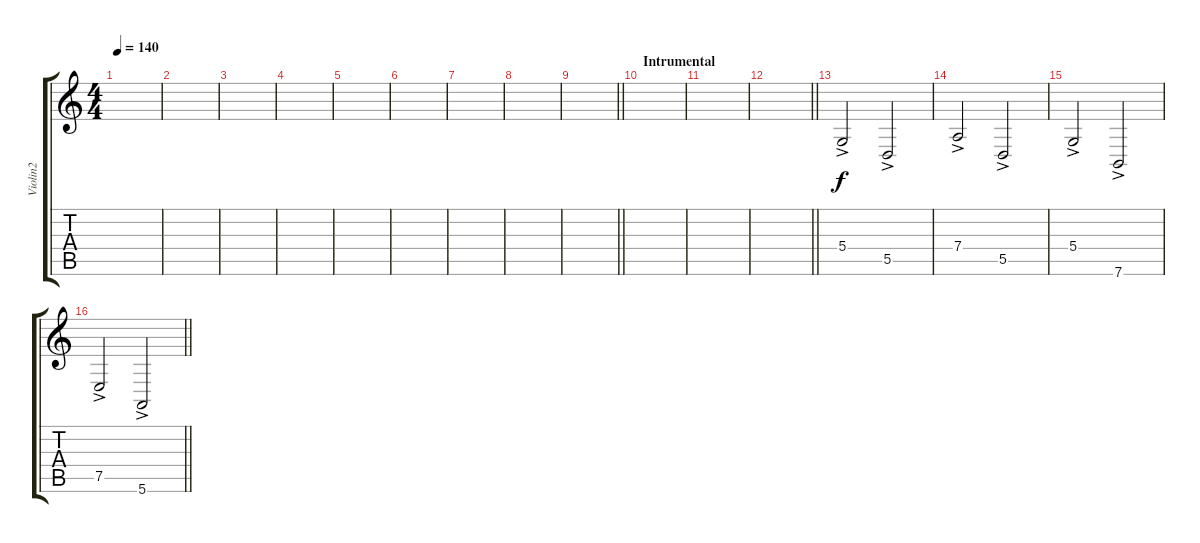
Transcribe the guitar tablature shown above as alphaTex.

\track ("Violin2" "Violin2") {instrument cello}
\staff {score tabs}
\tuning (E4 B3 G3 D3 A2 E2) {hide}
\ts (4 4)
\tempo 140
\clef g2
\ks c
|
|
|
|
|
|
|
|
\barLineRight lightlight
|
\section ("" "Intrumental")
|
|
\barLineRight lightlight
|
5.4{ac}.2 5.5{ac}.2 |
7.4{ac}.2 5.5{ac}.2 |
5.4{ac}.2 7.6{ac}.2 |
\barLineRight lightlight
7.5{ac}.2 5.6{ac}.2
